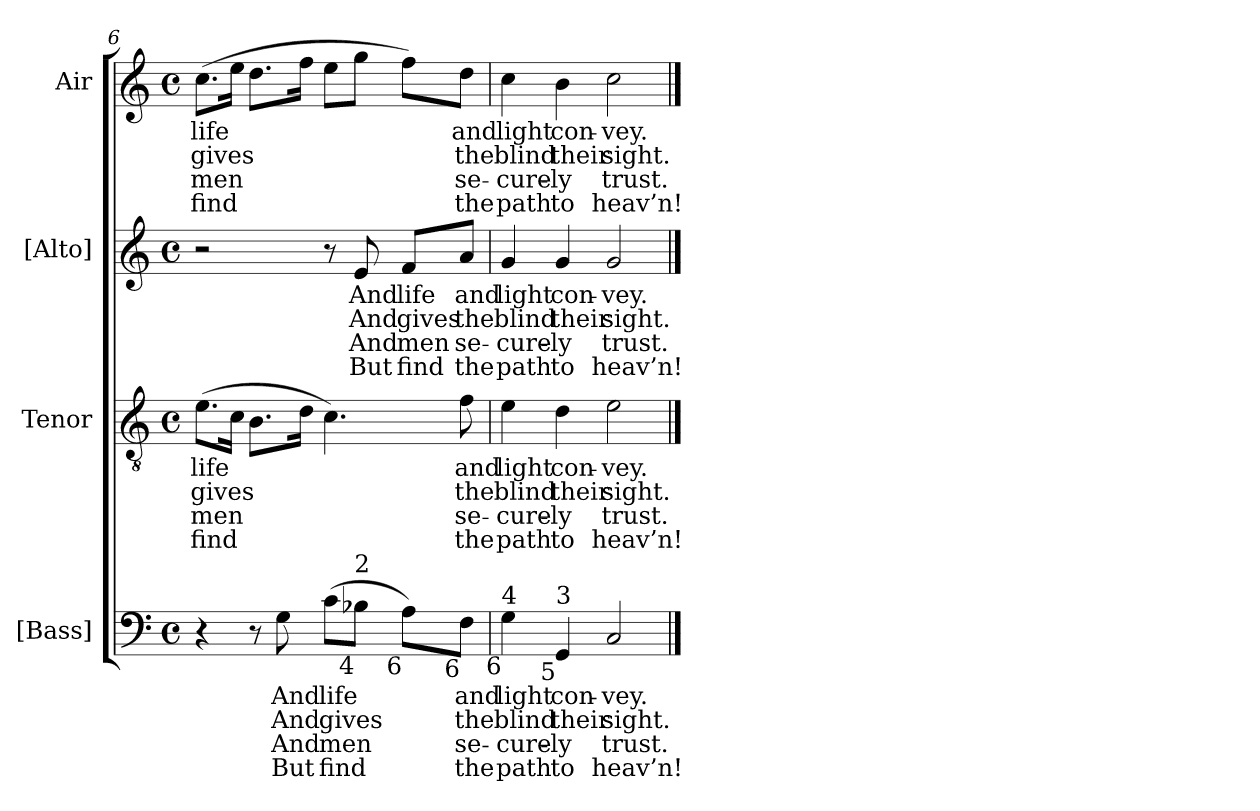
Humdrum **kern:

**kern	**text	**text	**text	**text	**kern	**text	**text	**text	**text	**kern	**text	**text	**text	**text	**kern	**text	**text	**text	**text
*part4	*part4	*part4	*part4	*part4	*part3	*part3	*part3	*part3	*part3	*part2	*part2	*part2	*part2	*part2	*part1	*part1	*part1	*part1	*part1
*staff4	*staff4	*staff4	*staff4	*staff4	*staff3	*staff3	*staff3	*staff3	*staff3	*staff2	*staff2	*staff2	*staff2	*staff2	*staff1	*staff1	*staff1	*staff1	*staff1
*I"[Bass]	*	*	*	*	*I"Tenor	*	*	*	*	*I"[Alto]	*	*	*	*	*I"Air	*	*	*	*
*I'B.	*	*	*	*	*I'T.	*	*	*	*	*I'A.	*	*	*	*	*	*	*	*	*
*clefF4	*	*	*	*	*clefGv2	*	*	*	*	*clefG2	*	*	*	*	*clefG2	*	*	*	*
*	*	*	*	*	*ITrd7c12	*	*	*	*	*	*	*	*	*	*	*	*	*	*
*k[]	*	*	*	*	*k[]	*	*	*	*	*k[]	*	*	*	*	*k[]	*	*	*	*
*C:	*	*	*	*	*C:	*	*	*	*	*C:	*	*	*	*	*C:	*	*	*	*
*M4/4	*	*	*	*	*M4/4	*	*	*	*	*M4/4	*	*	*	*	*M4/4	*	*	*	*
*met(c)	*	*	*	*	*met(c)	*	*	*	*	*met(c)	*	*	*	*	*met(c)	*	*	*	*
=6	=6	=6	=6	=6	=6	=6	=6	=6	=6	=6	=6	=6	=6	=6	=6	=6	=6	=6	=6
!	!	!	!	!	!	!LO:LY:b:color=#000000	!LO:LY:b:color=#000000	!LO:LY:b:color=#000000	!LO:LY:b:color=#000000	!	!	!	!	!	!	!	!	!	!
!	!	!	!	!	!	!	!	!	!	!	!	!	!	!	!	!LO:LY:b:color=#000000	!LO:LY:b:color=#000000	!LO:LY:b:color=#000000	!LO:LY:b:color=#000000
4r	.	.	.	.	(8.Ei\L	life	gives	men	find	2r	.	.	.	.	(8.cci\L	life	gives	men	find
.	.	.	.	.	16Ci\Jk	.	.	.	.	.	.	.	.	.	16eei\Jk	.	.	.	.
8r	.	.	.	.	8.BBi\L	.	.	.	.	.	.	.	.	.	8.ddi\L	.	.	.	.
!	!LO:LY:b:color=#000000	!LO:LY:b:color=#000000	!LO:LY:b:color=#000000	!LO:LY:b:color=#000000	!	!	!	!	!	!	!	!	!	!	!	!	!	!	!
8Gi\	And	And	And	But	.	.	.	.	.	.	.	.	.	.	.	.	.	.	.
.	.	.	.	.	16Di\Jk	.	.	.	.	.	.	.	.	.	16ffi\Jk	.	.	.	.
!	!LO:LY:b:color=#000000	!LO:LY:b:color=#000000	!LO:LY:b:color=#000000	!LO:LY:b:color=#000000	!	!	!	!	!	!	!	!	!	!	!	!	!	!	!
(8ci\L	life	gives	men	find	4.Ci\)	.	.	.	.	8r	.	.	.	.	8eei\L	.	.	.	.
!LO:TX:b:rj:t=4	!	!	!	!	!	!	!	!	!	!	!	!	!	!	!	!	!	!	!
!LO:TX:t=2	!	!	!	!	!	!	!	!	!	!	!	!	!	!	!	!	!	!	!
!	!	!	!	!	!	!	!	!	!	!	!LO:LY:b:color=#000000	!LO:LY:b:color=#000000	!LO:LY:b:color=#000000	!LO:LY:b:color=#000000	!	!	!	!	!
8B-Xi\J	.	.	.	.	.	.	.	.	.	8ei/	And	And	And	But	8ggi\J	.	.	.	.
!LO:TX:b:rj:t=6	!	!	!	!	!	!	!	!	!	!	!	!	!	!	!	!	!	!	!
!	!	!	!	!	!	!	!	!	!	!	!LO:LY:b:color=#000000	!LO:LY:b:color=#000000	!LO:LY:b:color=#000000	!LO:LY:b:color=#000000	!	!	!	!	!
8Ai\L)	.	.	.	.	.	.	.	.	.	8fi/L	life	gives	men	find	8ffi\L)	.	.	.	.
!	!LO:LY:b:color=#000000	!LO:LY:b:color=#000000	!LO:LY:b:color=#000000	!LO:LY:b:color=#000000	!	!	!	!	!	!	!	!	!	!	!	!	!	!	!
!	!	!	!	!	!	!LO:LY:b:color=#000000	!LO:LY:b:color=#000000	!LO:LY:b:color=#000000	!LO:LY:b:color=#000000	!	!	!	!	!	!	!	!	!	!
!	!	!	!	!	!	!	!	!	!	!	!LO:LY:b:color=#000000	!LO:LY:b:color=#000000	!LO:LY:b:color=#000000	!LO:LY:b:color=#000000	!	!	!	!	!
!LO:TX:b:rj:t=6	!	!	!	!	!	!	!	!	!	!	!	!	!	!	!	!	!	!	!
!	!	!	!	!	!	!	!	!	!	!	!	!	!	!	!	!LO:LY:b:color=#000000	!LO:LY:b:color=#000000	!LO:LY:b:color=#000000	!LO:LY:b:color=#000000
8Fi\J	and	the	se-	-the	8Fi\	and	the	se-	-the	8ai/J	and	the	se-	-the	8ddi\J	and	the	se-	-the
=7	=7	=7	=7	=7	=7	=7	=7	=7	=7	=7	=7	=7	=7	=7	=7	=7	=7	=7	=7
!	!LO:LY:b:color=#000000	!LO:LY:b:color=#000000	!LO:LY:b:color=#000000	!LO:LY:b:color=#000000	!	!	!	!	!	!	!	!	!	!	!	!	!	!	!
!	!	!	!	!	!	!LO:LY:b:color=#000000	!LO:LY:b:color=#000000	!LO:LY:b:color=#000000	!LO:LY:b:color=#000000	!	!	!	!	!	!	!	!	!	!
!	!	!	!	!	!	!	!	!	!	!	!LO:LY:b:color=#000000	!LO:LY:b:color=#000000	!LO:LY:b:color=#000000	!LO:LY:b:color=#000000	!	!	!	!	!
!LO:TX:b:rj:t=6	!	!	!	!	!	!	!	!	!	!	!	!	!	!	!	!	!	!	!
!LO:TX:t=4	!	!	!	!	!	!	!	!	!	!	!	!	!	!	!	!	!	!	!
!	!	!	!	!	!	!	!	!	!	!	!	!	!	!	!	!LO:LY:b:color=#000000	!LO:LY:b:color=#000000	!LO:LY:b:color=#000000	!LO:LY:b:color=#000000
4Gi\	light	blind	cure-	-path	4Ei\	light	blind	cure-	-path	4gi/	light	blind	cure-	-path	4cci\	light	blind	cure-	-path
!	!LO:LY:b:color=#000000	!LO:LY:b:color=#000000	!LO:LY:b:color=#000000	!LO:LY:b:color=#000000	!	!	!	!	!	!	!	!	!	!	!	!	!	!	!
!	!	!	!	!	!	!LO:LY:b:color=#000000	!LO:LY:b:color=#000000	!LO:LY:b:color=#000000	!LO:LY:b:color=#000000	!	!	!	!	!	!	!	!	!	!
!	!	!	!	!	!	!	!	!	!	!	!LO:LY:b:color=#000000	!LO:LY:b:color=#000000	!LO:LY:b:color=#000000	!LO:LY:b:color=#000000	!	!	!	!	!
!LO:TX:b:rj:t=5	!	!	!	!	!	!	!	!	!	!	!	!	!	!	!	!	!	!	!
!LO:TX:t=3	!	!	!	!	!	!	!	!	!	!	!	!	!	!	!	!	!	!	!
!	!	!	!	!	!	!	!	!	!	!	!	!	!	!	!	!LO:LY:b:color=#000000	!LO:LY:b:color=#000000	!LO:LY:b:color=#000000	!LO:LY:b:color=#000000
4GGi/	con-	their	ly	to	4Di\	con-	their	ly	to	4gi/	con-	their	ly	to	4bi\	con-	their	ly	to
!	!LO:LY:b:color=#000000	!LO:LY:b:color=#000000	!LO:LY:b:color=#000000	!LO:LY:b:color=#000000	!	!	!	!	!	!	!	!	!	!	!	!	!	!	!
!	!	!	!	!	!	!LO:LY:b:color=#000000	!LO:LY:b:color=#000000	!LO:LY:b:color=#000000	!LO:LY:b:color=#000000	!	!	!	!	!	!	!	!	!	!
!	!	!	!	!	!	!	!	!	!	!	!LO:LY:b:color=#000000	!LO:LY:b:color=#000000	!LO:LY:b:color=#000000	!LO:LY:b:color=#000000	!	!	!	!	!
!	!	!	!	!	!	!	!	!	!	!	!	!	!	!	!	!LO:LY:b:color=#000000	!LO:LY:b:color=#000000	!LO:LY:b:color=#000000	!LO:LY:b:color=#000000
2Ci/	-vey.	sight.	trust.	heav’n!	2Ei\	-vey.	sight.	trust.	heav’n!	2gi/	-vey.	sight.	trust.	heav’n!	2cci\	-vey.	sight.	trust.	heav’n!
==	==	==	==	==	==	==	==	==	==	==	==	==	==	==	==	==	==	==	==
*-	*-	*-	*-	*-	*-	*-	*-	*-	*-	*-	*-	*-	*-	*-	*-	*-	*-	*-	*-
